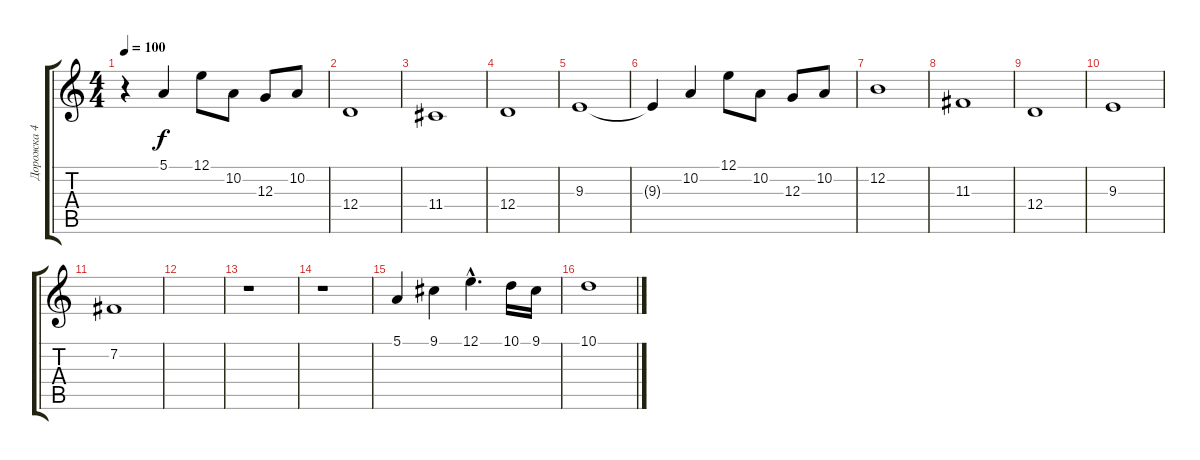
\track ("Дорожка 4" "Дорожка 4") {instrument frenchhorn}
\staff {score tabs}
\tuning (E4 B3 G3 D3 A2 E2) {hide}
\ts (4 4)
\tempo 100
\clef g2
\ks c
r.4{dy f} 5.1.4{volume 12} 12.1.8 10.2.8 12.3.8 10.2.8 |
12.4.1{volume 12} |
11.4.1{volume 13} |
12.4.1 |
9.3.1 |
9.3{t}.4 10.2.4 12.1.8 10.2.8 12.3.8 10.2.8 |
12.2.1 |
11.3.1 |
12.4.1 |
9.3.1 |
7.2.1 |
|
r.1 |
r.1 |
5.1.4 9.1.4 12.1{hac}.4{d} 10.1.16 9.1.16 |
10.1.1
